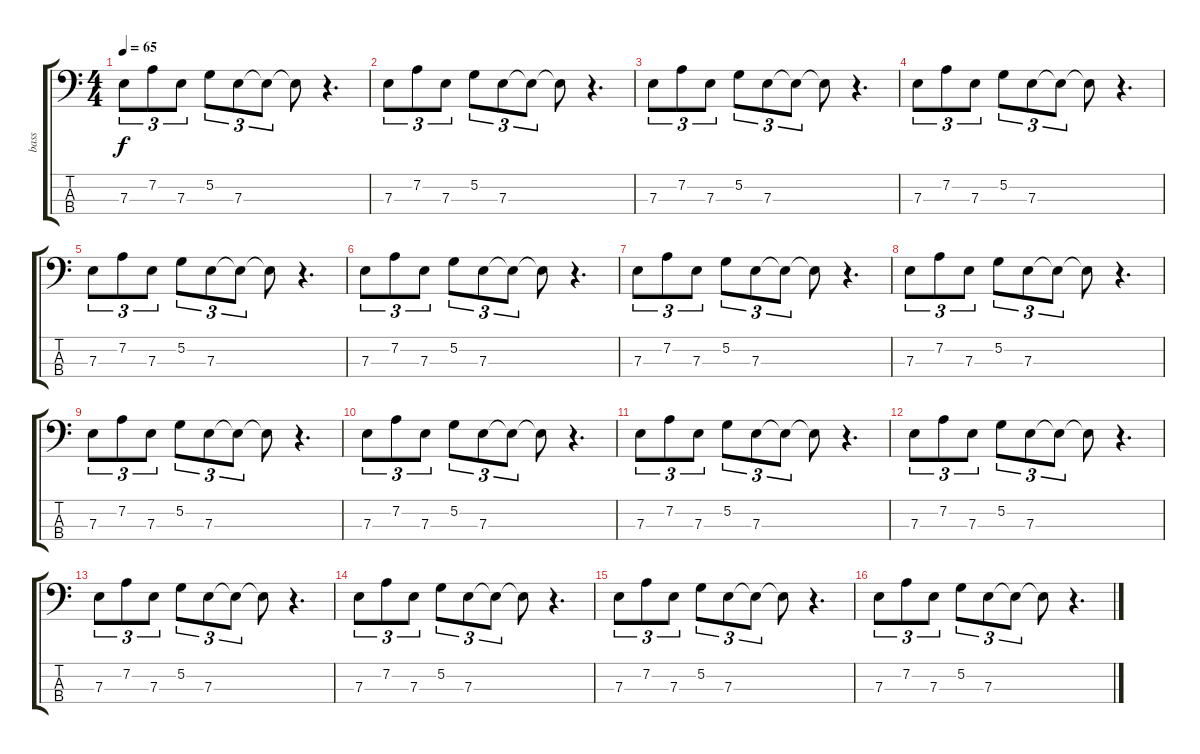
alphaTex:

\track ("bass" "bass") {instrument electricbassfinger}
\staff {score tabs}
\tuning (G2 D2 A1 E1) {hide}
\ts (4 4)
\tempo 65
\clef f4
\ks c
7.3.8{tu (3 2) dy f} 7.2.8{tu (3 2)} 7.3.8{tu (3 2)} 5.2.8{tu (3 2)} 7.3.8{tu (3 2)} 7.3{t}.8{tu (3 2)} 7.3{t}.8 r.4{d} |
7.3.8{tu (3 2)} 7.2.8{tu (3 2)} 7.3.8{tu (3 2)} 5.2.8{tu (3 2)} 7.3.8{tu (3 2)} 7.3{t}.8{tu (3 2)} 7.3{t}.8 r.4{d} |
7.3.8{tu (3 2)} 7.2.8{tu (3 2)} 7.3.8{tu (3 2)} 5.2.8{tu (3 2)} 7.3.8{tu (3 2)} 7.3{t}.8{tu (3 2)} 7.3{t}.8 r.4{d} |
7.3.8{tu (3 2)} 7.2.8{tu (3 2)} 7.3.8{tu (3 2)} 5.2.8{tu (3 2)} 7.3.8{tu (3 2)} 7.3{t}.8{tu (3 2)} 7.3{t}.8 r.4{d} |
7.3.8{tu (3 2)} 7.2.8{tu (3 2)} 7.3.8{tu (3 2)} 5.2.8{tu (3 2)} 7.3.8{tu (3 2)} 7.3{t}.8{tu (3 2)} 7.3{t}.8 r.4{d} |
7.3.8{tu (3 2)} 7.2.8{tu (3 2)} 7.3.8{tu (3 2)} 5.2.8{tu (3 2)} 7.3.8{tu (3 2)} 7.3{t}.8{tu (3 2)} 7.3{t}.8 r.4{d} |
7.3.8{tu (3 2)} 7.2.8{tu (3 2)} 7.3.8{tu (3 2)} 5.2.8{tu (3 2)} 7.3.8{tu (3 2)} 7.3{t}.8{tu (3 2)} 7.3{t}.8 r.4{d} |
7.3.8{tu (3 2)} 7.2.8{tu (3 2)} 7.3.8{tu (3 2)} 5.2.8{tu (3 2)} 7.3.8{tu (3 2)} 7.3{t}.8{tu (3 2)} 7.3{t}.8 r.4{d} |
7.3.8{tu (3 2)} 7.2.8{tu (3 2)} 7.3.8{tu (3 2)} 5.2.8{tu (3 2)} 7.3.8{tu (3 2)} 7.3{t}.8{tu (3 2)} 7.3{t}.8 r.4{d} |
7.3.8{tu (3 2)} 7.2.8{tu (3 2)} 7.3.8{tu (3 2)} 5.2.8{tu (3 2)} 7.3.8{tu (3 2)} 7.3{t}.8{tu (3 2)} 7.3{t}.8 r.4{d} |
7.3.8{tu (3 2)} 7.2.8{tu (3 2)} 7.3.8{tu (3 2)} 5.2.8{tu (3 2)} 7.3.8{tu (3 2)} 7.3{t}.8{tu (3 2)} 7.3{t}.8 r.4{d} |
7.3.8{tu (3 2)} 7.2.8{tu (3 2)} 7.3.8{tu (3 2)} 5.2.8{tu (3 2)} 7.3.8{tu (3 2)} 7.3{t}.8{tu (3 2)} 7.3{t}.8 r.4{d} |
7.3.8{tu (3 2)} 7.2.8{tu (3 2)} 7.3.8{tu (3 2)} 5.2.8{tu (3 2)} 7.3.8{tu (3 2)} 7.3{t}.8{tu (3 2)} 7.3{t}.8 r.4{d} |
7.3.8{tu (3 2)} 7.2.8{tu (3 2)} 7.3.8{tu (3 2)} 5.2.8{tu (3 2)} 7.3.8{tu (3 2)} 7.3{t}.8{tu (3 2)} 7.3{t}.8 r.4{d} |
7.3.8{tu (3 2)} 7.2.8{tu (3 2)} 7.3.8{tu (3 2)} 5.2.8{tu (3 2)} 7.3.8{tu (3 2)} 7.3{t}.8{tu (3 2)} 7.3{t}.8 r.4{d} |
7.3.8{tu (3 2)} 7.2.8{tu (3 2)} 7.3.8{tu (3 2)} 5.2.8{tu (3 2)} 7.3.8{tu (3 2)} 7.3{t}.8{tu (3 2)} 7.3{t}.8 r.4{d}
